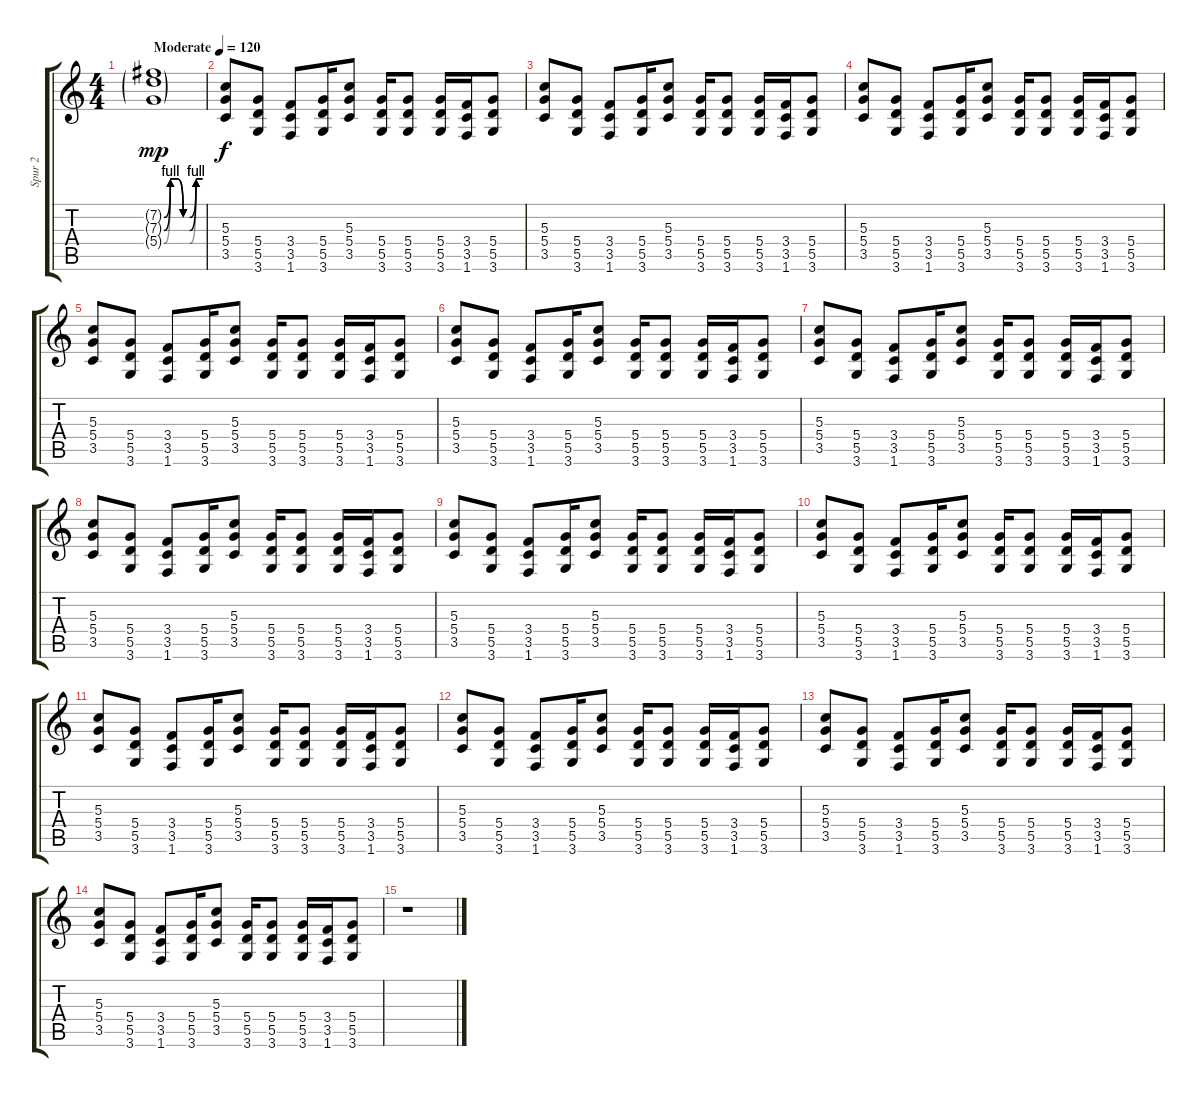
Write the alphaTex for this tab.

\track ("Spur 2" "Spur 2") {instrument distortionguitar}
\staff {score tabs}
\tuning (E4 B3 G3 D3 A2 E2) {hide}
\ts (4 4)
\tempo (120 "Moderate")
\clef g2
\ks c
(7.2{be (custom 0 0 10 4 20 4 30 0 40 0 50 4 60 4) g} 7.3{be (custom 0 0 10 4 20 4 30 0 40 0 50 4 60 4) g} 5.4{be (custom 0 0 10 4 20 4 30 0 40 0 50 4 60 4) g}).1{dy mp instrument distortionguitar} |
(5.3 5.4 3.5).8{dy f} (5.4 5.5 3.6).8 (3.4 3.5 1.6).8 (5.4 5.5 3.6).16 (5.3 5.4 3.5).8 (5.4 5.5 3.6).16 (5.4 5.5 3.6).8 (5.4 5.5 3.6).16 (3.4 3.5 1.6).16 (5.4 5.5 3.6).8 |
(5.3 5.4 3.5).8 (5.4 5.5 3.6).8 (3.4 3.5 1.6).8 (5.4 5.5 3.6).16 (5.3 5.4 3.5).8 (5.4 5.5 3.6).16 (5.4 5.5 3.6).8 (5.4 5.5 3.6).16 (3.4 3.5 1.6).16 (5.4 5.5 3.6).8 |
(5.3 5.4 3.5).8 (5.4 5.5 3.6).8 (3.4 3.5 1.6).8 (5.4 5.5 3.6).16 (5.3 5.4 3.5).8 (5.4 5.5 3.6).16 (5.4 5.5 3.6).8 (5.4 5.5 3.6).16 (3.4 3.5 1.6).16 (5.4 5.5 3.6).8 |
(5.3 5.4 3.5).8 (5.4 5.5 3.6).8 (3.4 3.5 1.6).8 (5.4 5.5 3.6).16 (5.3 5.4 3.5).8 (5.4 5.5 3.6).16 (5.4 5.5 3.6).8 (5.4 5.5 3.6).16 (3.4 3.5 1.6).16 (5.4 5.5 3.6).8 |
(5.3 5.4 3.5).8 (5.4 5.5 3.6).8 (3.4 3.5 1.6).8 (5.4 5.5 3.6).16 (5.3 5.4 3.5).8 (5.4 5.5 3.6).16 (5.4 5.5 3.6).8 (5.4 5.5 3.6).16 (3.4 3.5 1.6).16 (5.4 5.5 3.6).8 |
(5.3 5.4 3.5).8 (5.4 5.5 3.6).8 (3.4 3.5 1.6).8 (5.4 5.5 3.6).16 (5.3 5.4 3.5).8 (5.4 5.5 3.6).16 (5.4 5.5 3.6).8 (5.4 5.5 3.6).16 (3.4 3.5 1.6).16 (5.4 5.5 3.6).8 |
(5.3 5.4 3.5).8 (5.4 5.5 3.6).8 (3.4 3.5 1.6).8 (5.4 5.5 3.6).16 (5.3 5.4 3.5).8 (5.4 5.5 3.6).16 (5.4 5.5 3.6).8 (5.4 5.5 3.6).16 (3.4 3.5 1.6).16 (5.4 5.5 3.6).8 |
(5.3 5.4 3.5).8 (5.4 5.5 3.6).8 (3.4 3.5 1.6).8 (5.4 5.5 3.6).16 (5.3 5.4 3.5).8 (5.4 5.5 3.6).16 (5.4 5.5 3.6).8 (5.4 5.5 3.6).16 (3.4 3.5 1.6).16 (5.4 5.5 3.6).8 |
(5.3 5.4 3.5).8 (5.4 5.5 3.6).8 (3.4 3.5 1.6).8 (5.4 5.5 3.6).16 (5.3 5.4 3.5).8 (5.4 5.5 3.6).16 (5.4 5.5 3.6).8 (5.4 5.5 3.6).16 (3.4 3.5 1.6).16 (5.4 5.5 3.6).8 |
(5.3 5.4 3.5).8 (5.4 5.5 3.6).8 (3.4 3.5 1.6).8 (5.4 5.5 3.6).16 (5.3 5.4 3.5).8 (5.4 5.5 3.6).16 (5.4 5.5 3.6).8 (5.4 5.5 3.6).16 (3.4 3.5 1.6).16 (5.4 5.5 3.6).8 |
(5.3 5.4 3.5).8 (5.4 5.5 3.6).8 (3.4 3.5 1.6).8 (5.4 5.5 3.6).16 (5.3 5.4 3.5).8 (5.4 5.5 3.6).16 (5.4 5.5 3.6).8 (5.4 5.5 3.6).16 (3.4 3.5 1.6).16 (5.4 5.5 3.6).8 |
(5.3 5.4 3.5).8 (5.4 5.5 3.6).8 (3.4 3.5 1.6).8 (5.4 5.5 3.6).16 (5.3 5.4 3.5).8 (5.4 5.5 3.6).16 (5.4 5.5 3.6).8 (5.4 5.5 3.6).16 (3.4 3.5 1.6).16 (5.4 5.5 3.6).8 |
(5.3 5.4 3.5).8 (5.4 5.5 3.6).8 (3.4 3.5 1.6).8 (5.4 5.5 3.6).16 (5.3 5.4 3.5).8 (5.4 5.5 3.6).16 (5.4 5.5 3.6).8 (5.4 5.5 3.6).16 (3.4 3.5 1.6).16 (5.4 5.5 3.6).8 |
r.1
